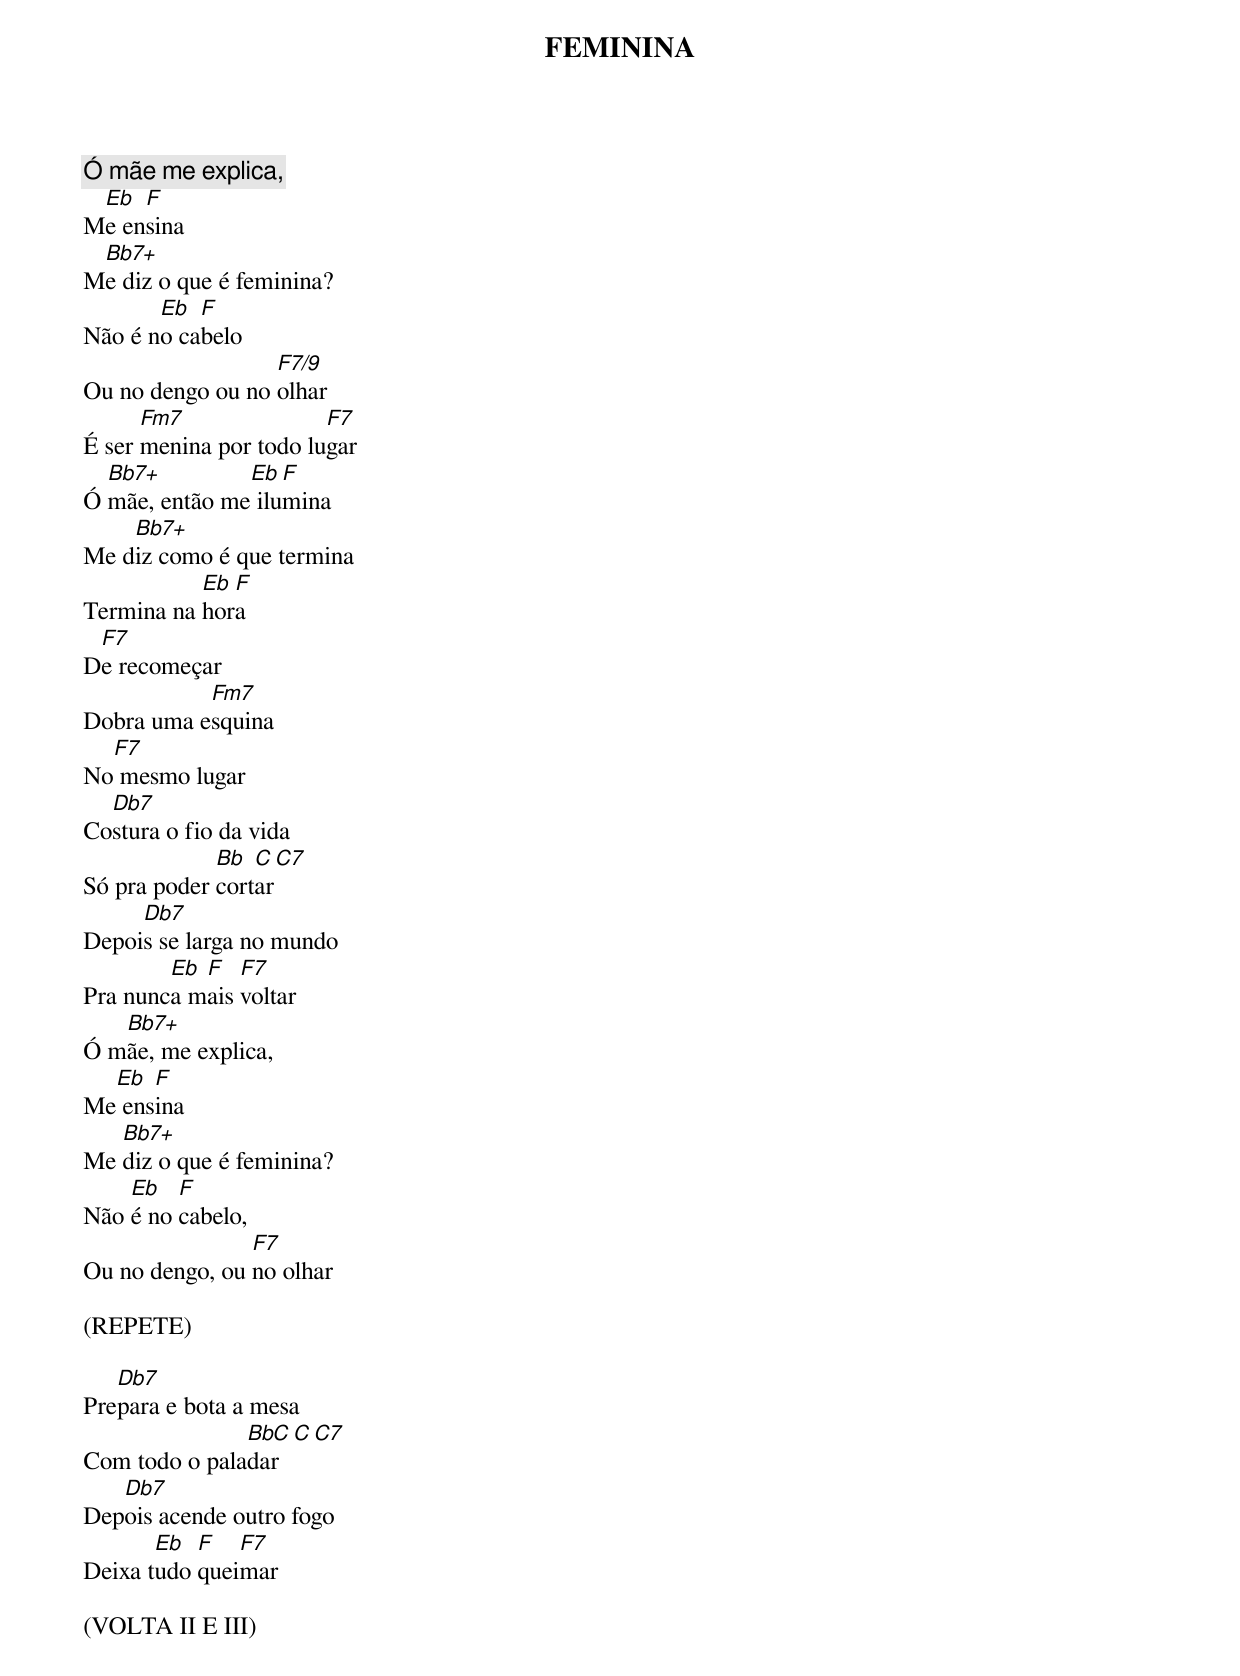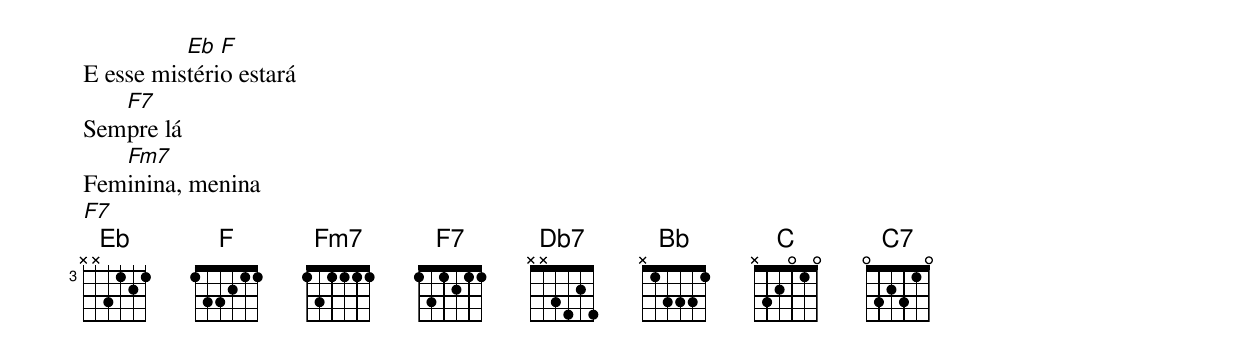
FEMININA

Ó mãe me explica,
 Eb  F
Me ensina
 Bb7+
Me diz o que é feminina?
       Eb  F
Não é no cabelo
                  F7/9
Ou no dengo ou no olhar
      Fm7               F7
É ser menina por todo lugar
  Bb7+         Eb  F
Ó mãe, então me ilumina
    Bb7+
Me diz como é que termina
           Eb F
Termina na hora
 F7
De recomeçar
           Fm7
Dobra uma esquina
  F7
No mesmo lugar
  Db7
Costura o fio da vida
             Bb  C  C7
Só pra poder cortar
     Db7
Depois se larga no mundo
        Eb F   F7
Pra nunca mais voltar
   Bb7+
Ó mãe, me explica,
  Eb  F
Me ensina
   Bb7+
Me diz o que é feminina?
    Eb   F
Não é no cabelo,
                F7
Ou no dengo, ou no olhar

(REPETE)

   Db7
Prepara e bota a mesa
               BbC C C7
Com todo o paladar
   Db7
Depois acende outro fogo
       Eb  F   F7
Deixa tudo queimar

(VOLTA II E III)

          Eb  F
E esse mistério estará
   F7
Sempre lá
   Fm7
Feminina, menina
  F7
